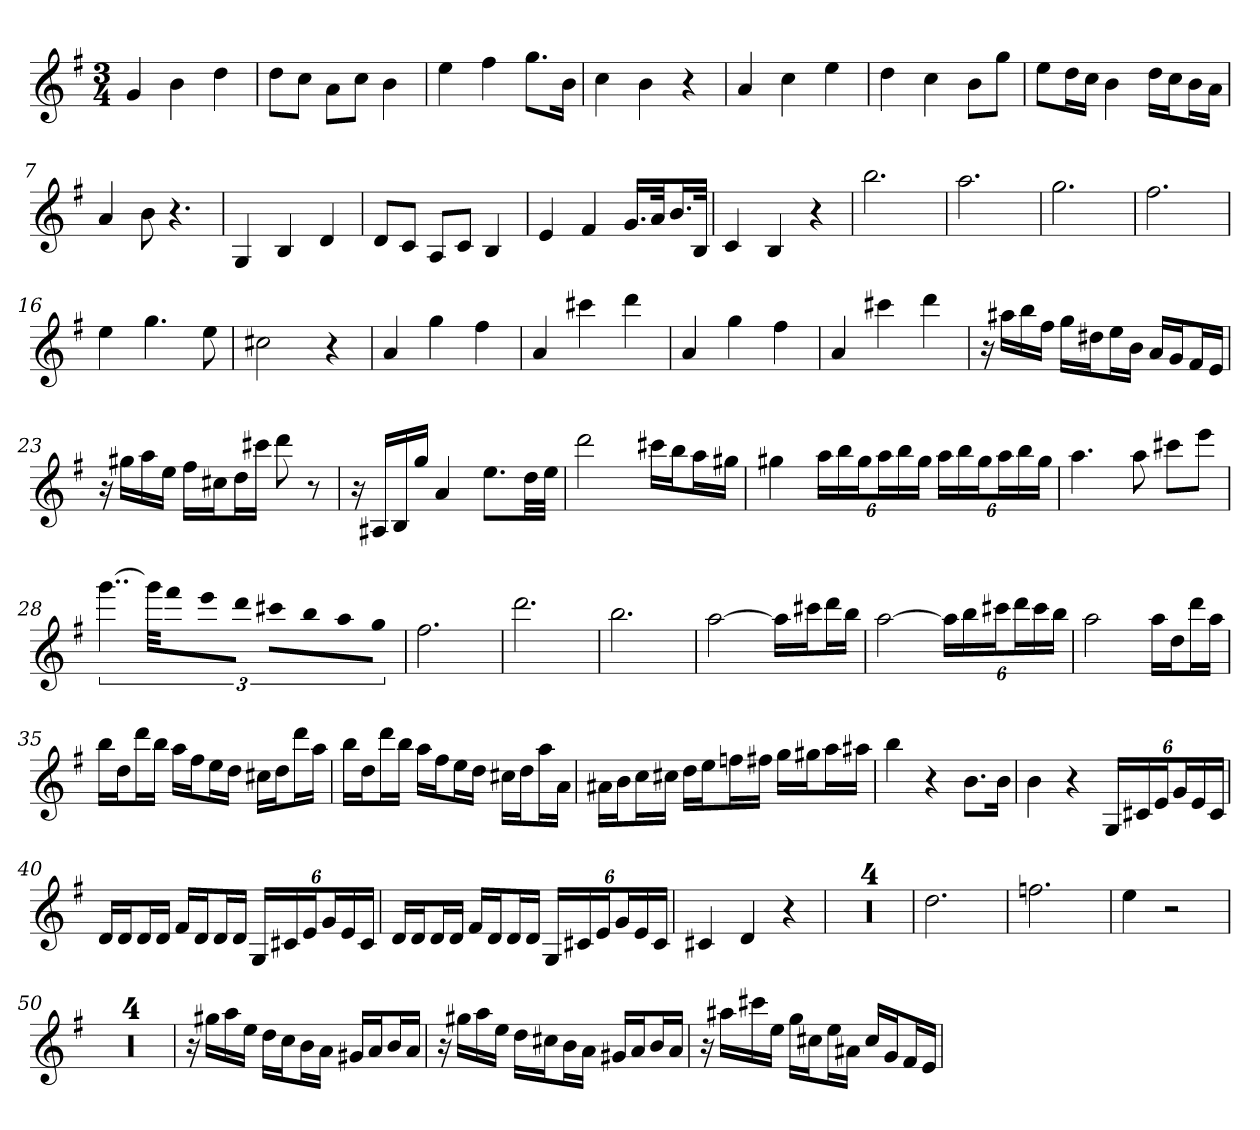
**kern
*part1
*staff1
*k[f#]
*G:
*M3/4
=
4g
4b
4dd
=1
8ddL
8ccJ
8aL
8ccJ
4b
=2
4ee
4ff#
8.ggL
16bJk
=3
4cc
4b
4r
=4
4a
4cc
4ee
=5
4dd
4cc
8bL
8ggJ
=6
8eeL
16ddL
16ccJJ
4b
16ddLL
16ccJ
16bL
16aJJ
=7
4a
8b
4.r
=8
4G
4B
4d
=9
8dL
8cJ
8AL
8cJ
4B
=10
4e
4f#
16.gLL
32aJk
16.bL
32BJJk
=11
4c
4B
4r
=12
2.bb
=13
2.aa
=14
2.gg
=15
2.ff#
=16
4ee
4.gg
8ee
=17
2cc#X
4r
=18
4a
4gg
4ff#
=19
4a
4ccc#X
4ddd
=20
4a
4gg
4ff#
=21
4a
4ccc#X
4ddd
=22
16r
16aa#XLL
16bb
16ff#JJ
16ggLL
16dd#XJ
16eeL
16bJJ
16aLL
16gJ
16f#L
16eJJ
=23
16r
16gg#XLL
16aa
16eeJJ
16ff#LL
16cc#XJ
16ddL
16ccc#XJJ
8ddd
8r
=24
16r
16A#XLL
16B
16ggJJ
4a
8.eeL
32ddLL
32eeJJJ
=25
2ddd
16ccc#XLL
16bbJ
16aaL
16gg#XJJ
=26
4gg#X
24aaLL
24bb
24gg#J
24aaL
24bb
24gg#JJ
24aaLL
24bb
24gg#J
24aaL
24bb
24gg#JJ
=27
4.aa
8aa
8ccc#XL
8eeeJ
=28
[6..ggg
48gggKLL]
16fff#J
16eeeL
16dddJJ
16ccc#XLL
16bbJ
16aaL
16ggJJ
=29
2.ff#
=30
2.ddd
=31
2.bb
=32
[2aa
16aaLL]
16ccc#XJ
16dddL
16bbJJ
=33
[2aa
24aaLL]
24bb
24ccc#XJ
24dddL
24ccc#
24bbJJ
=34
2aa
16aaLL
16ddJ
16dddL
16aaJJ
=35
16bbLL
16ddJ
16dddL
16bbJJ
16aaLL
16ff#J
16eeL
16ddJJ
16cc#XLL
16ddJ
16dddL
16aaJJ
=36
16bbLL
16ddJ
16dddL
16bbJJ
16aaLL
16ff#J
16eeL
16ddJJ
16cc#XLL
16ddJ
16aaL
16aJJ
=37
16a#XLL
16bJ
16ccL
16cc#XJJ
16ddLL
16eeJ
16ffnL
16ff#XJJ
16ggLL
16gg#XJ
16aaL
16aa#XJJ
=38
4bb
4r
8.bL
16bJk
=39
4b
4r
24GLL
24c#X
24eJ
24gL
24e
24c#JJ
=40
16dLL
16dJ
16dL
16dJJ
16f#LL
16dJ
16dL
16dJJ
24GLL
24c#X
24eJ
24gL
24e
24c#JJ
=41
16dLL
16dJ
16dL
16dJJ
16f#LL
16dJ
16dL
16dJJ
24GLL
24c#X
24eJ
24gL
24e
24c#JJ
=42
4c#X
4d
4r
=43
2.r
=44
2.r
=45
2.r
=46
2.r
=47
2.dd
=48
2.ffn
=49
4ee
2r
=50
2.r
=51
2.r
=52
2.r
=53
2.r
=54
16r
16gg#XLL
16aa
16eeJJ
16ddLL
16ccJ
16bL
16aJJ
16g#XLL
16aJ
16bL
16aJJ
=55
16r
16gg#XLL
16aa
16eeJJ
16ddLL
16cc#XJ
16bL
16aJJ
16g#XLL
16aJ
16bL
16aJJ
=56
16r
16aa#XLL
16ccc#X
16eeJJ
16ggLL
16cc#XJ
16eeL
16a#XJJ
16cc#LL
16gJ
16f#L
16eJJ
=
*-
